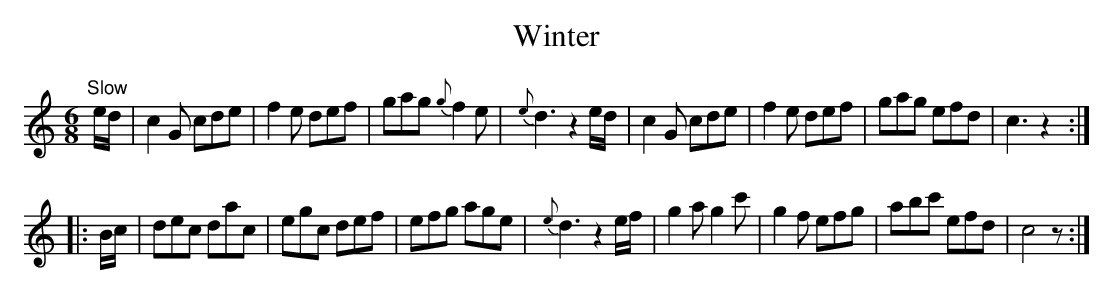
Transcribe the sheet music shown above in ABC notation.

X:1
T:Winter
M:6/8
K:C major
"Slow" e/d/|\
c2G cde| f2e def| gag {g}f2e| {e}d3 z2e/d/|\
c2G cde| f2e def| gag efd| c3 z2::
B/c/|\
dec dac| egc def| efg age| {e}d3 z2e/f/|\
g2a g2c'| g2f efg| abc' efd| c4 z:|
